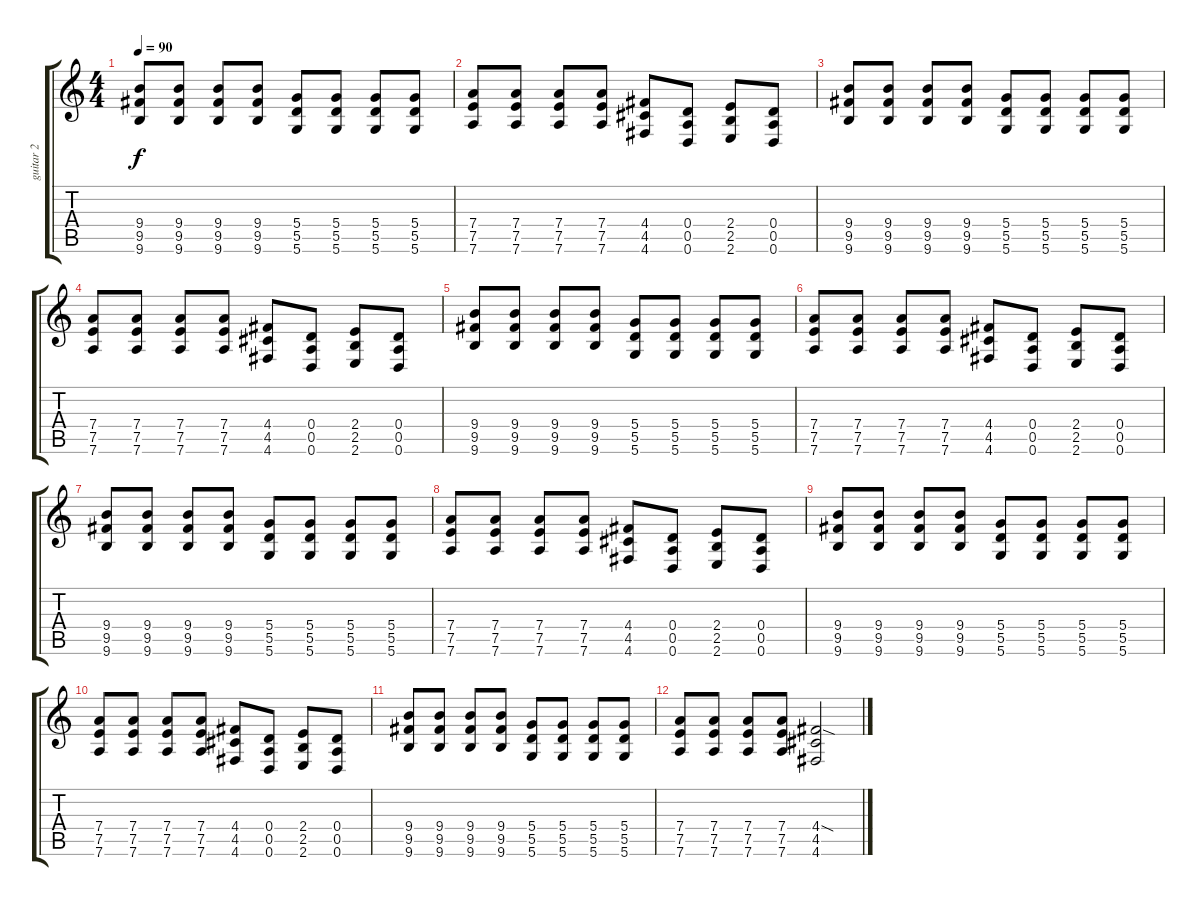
\track ("guitar 2" "guitar 2") {instrument distortionguitar}
\staff {score tabs}
\tuning (E4 B3 G3 D3 A2 D2) {hide}
\ts (4 4)
\tempo 90
\clef g2
\ks c
(9.4 9.5 9.6).8{dy f} (9.4 9.5 9.6).8 (9.4 9.5 9.6).8 (9.4 9.5 9.6).8 (5.4 5.5 5.6).8 (5.4 5.5 5.6).8 (5.4 5.5 5.6).8 (5.4 5.5 5.6).8 |
(7.4 7.5 7.6).8 (7.4 7.5 7.6).8 (7.4 7.5 7.6).8 (7.4 7.5 7.6).8 (4.4 4.5 4.6).8 (0.4 0.5 0.6).8 (2.4 2.5 2.6).8 (0.4 0.5 0.6).8 |
(9.4 9.5 9.6).8 (9.4 9.5 9.6).8 (9.4 9.5 9.6).8 (9.4 9.5 9.6).8 (5.4 5.5 5.6).8 (5.4 5.5 5.6).8 (5.4 5.5 5.6).8 (5.4 5.5 5.6).8 |
(7.4 7.5 7.6).8 (7.4 7.5 7.6).8 (7.4 7.5 7.6).8 (7.4 7.5 7.6).8 (4.4 4.5 4.6).8 (0.4 0.5 0.6).8 (2.4 2.5 2.6).8 (0.4 0.5 0.6).8 |
(9.4 9.5 9.6).8 (9.4 9.5 9.6).8 (9.4 9.5 9.6).8 (9.4 9.5 9.6).8 (5.4 5.5 5.6).8 (5.4 5.5 5.6).8 (5.4 5.5 5.6).8 (5.4 5.5 5.6).8 |
(7.4 7.5 7.6).8 (7.4 7.5 7.6).8 (7.4 7.5 7.6).8 (7.4 7.5 7.6).8 (4.4 4.5 4.6).8 (0.4 0.5 0.6).8 (2.4 2.5 2.6).8 (0.4 0.5 0.6).8 |
(9.4 9.5 9.6).8 (9.4 9.5 9.6).8 (9.4 9.5 9.6).8 (9.4 9.5 9.6).8 (5.4 5.5 5.6).8 (5.4 5.5 5.6).8 (5.4 5.5 5.6).8 (5.4 5.5 5.6).8 |
(7.4 7.5 7.6).8 (7.4 7.5 7.6).8 (7.4 7.5 7.6).8 (7.4 7.5 7.6).8 (4.4 4.5 4.6).8 (0.4 0.5 0.6).8 (2.4 2.5 2.6).8 (0.4 0.5 0.6).8 |
(9.4 9.5 9.6).8 (9.4 9.5 9.6).8 (9.4 9.5 9.6).8 (9.4 9.5 9.6).8 (5.4 5.5 5.6).8 (5.4 5.5 5.6).8 (5.4 5.5 5.6).8 (5.4 5.5 5.6).8 |
(7.4 7.5 7.6).8 (7.4 7.5 7.6).8 (7.4 7.5 7.6).8 (7.4 7.5 7.6).8 (4.4 4.5 4.6).8 (0.4 0.5 0.6).8 (2.4 2.5 2.6).8 (0.4 0.5 0.6).8 |
(9.4 9.5 9.6).8 (9.4 9.5 9.6).8 (9.4 9.5 9.6).8 (9.4 9.5 9.6).8 (5.4 5.5 5.6).8 (5.4 5.5 5.6).8 (5.4 5.5 5.6).8 (5.4 5.5 5.6).8 |
(7.4 7.5 7.6).8 (7.4 7.5 7.6).8 (7.4 7.5 7.6).8 (7.4 7.5 7.6).8 (4.4{sod} 4.5 4.6).2
